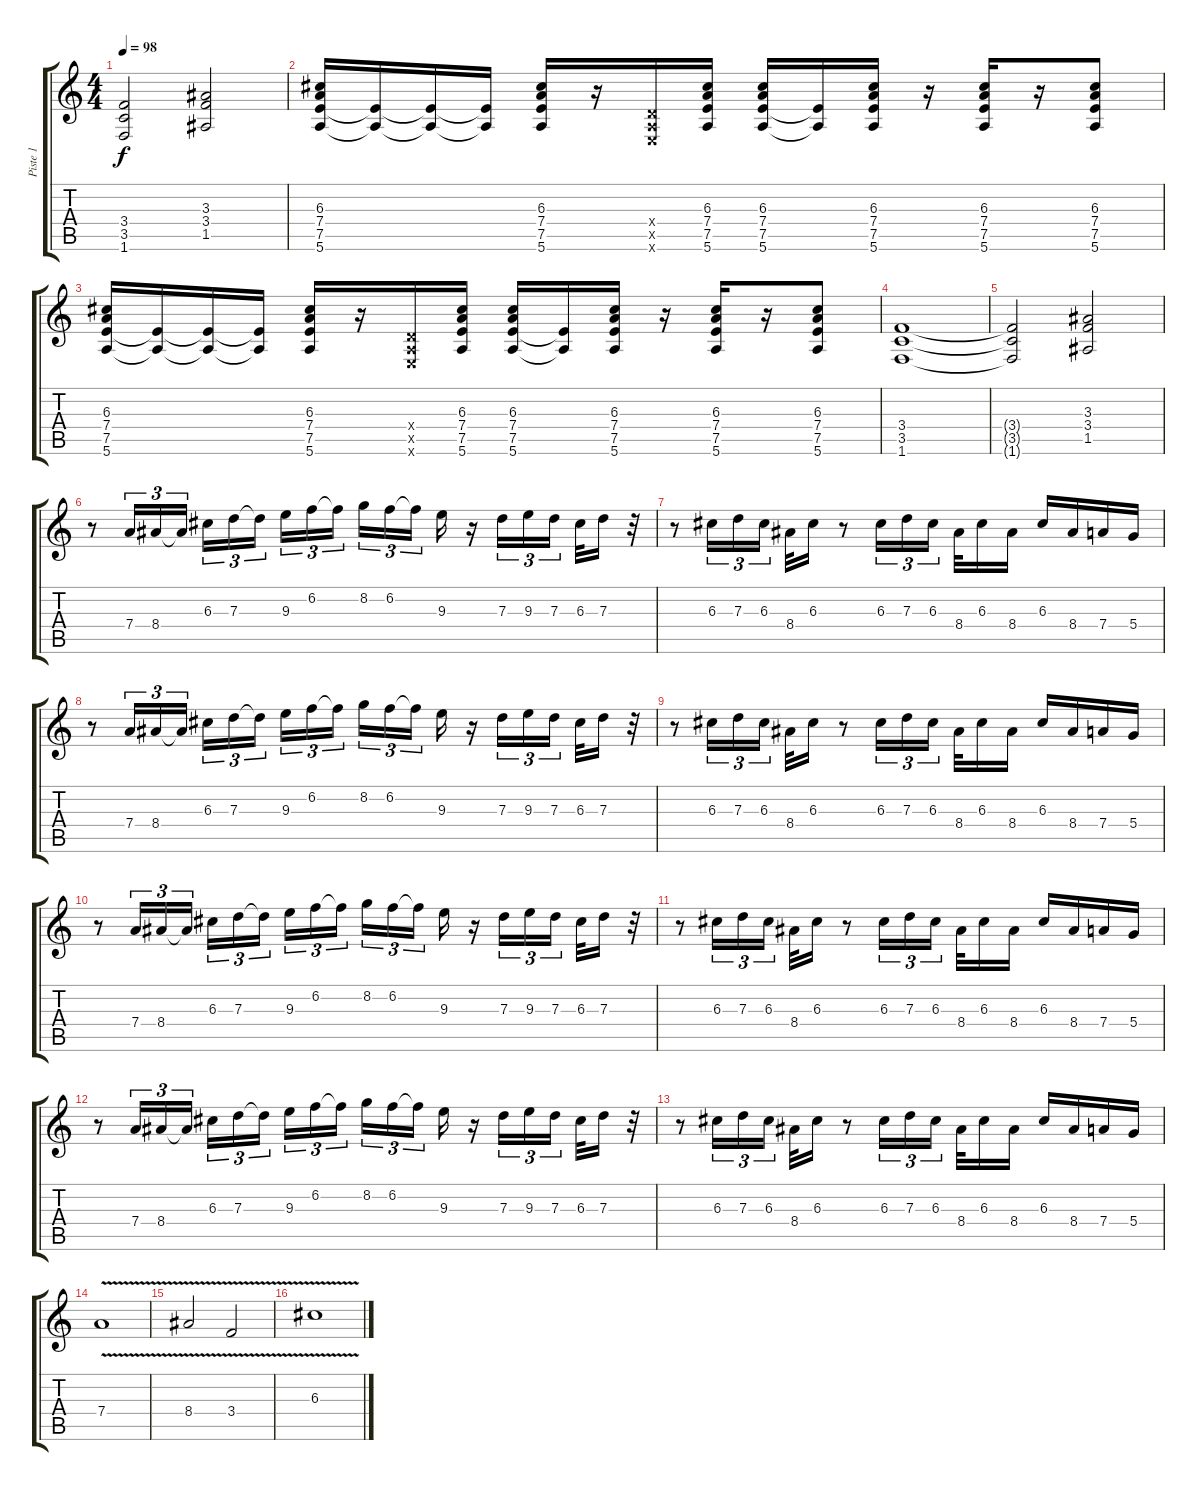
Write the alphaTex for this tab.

\track ("Piste 1" "Piste 1") {instrument distortionguitar}
\staff {score tabs}
\tuning (E4 B3 G3 D3 A2 E2) {hide}
\ts (4 4)
\tempo 98
\clef g2
\ks c
(3.4{t} 3.5{t} 1.6{t}).2{dy f} (3.3 3.4 1.5).2 |
(6.3 7.4 7.5 5.6).16 (7.5{t} 5.6{t}).16 (7.5{t} 5.6{t}).16 (7.5{t} 5.6{t}).16 (6.3 7.4 7.5 5.6).16 r.16 (0.4{x} 0.5{x} 0.6{x}).16 (6.3 7.4 7.5 5.6).16 (6.3 7.4 7.5 5.6).16 (7.5{t} 5.6{t}).16 (6.3 7.4 7.5 5.6).16 r.16 (6.3 7.4 7.5 5.6).16 r.16 (6.3 7.4 7.5 5.6).8 |
(6.3 7.4 7.5 5.6).16 (7.5{t} 5.6{t}).16 (7.5{t} 5.6{t}).16 (7.5{t} 5.6{t}).16 (6.3 7.4 7.5 5.6).16 r.16 (0.4{x} 0.5{x} 0.6{x}).16 (6.3 7.4 7.5 5.6).16 (6.3 7.4 7.5 5.6).16 (7.5{t} 5.6{t}).16 (6.3 7.4 7.5 5.6).16 r.16 (6.3 7.4 7.5 5.6).16 r.16 (6.3 7.4 7.5 5.6).8 |
(3.4 3.5 1.6).1 |
(3.4{t} 3.5{t} 1.6{t}).2 (3.3 3.4 1.5).2 |
r.8 7.4.16{tu (3 2)} 8.4.16{tu (3 2)} 8.4{t}.16{tu (3 2)} 6.3.16{tu (3 2)} 7.3.16{tu (3 2)} 7.3{t}.16{tu (3 2)} 9.3.16{tu (3 2)} 6.2.16{tu (3 2)} 6.2{t}.16{tu (3 2)} 8.2.16{tu (3 2)} 6.2.16{tu (3 2)} 6.2{t}.16{tu (3 2)} 9.3.16 r.16 7.3.16{tu (3 2)} 9.3.16{tu (3 2)} 7.3.16{tu (3 2)} 6.3.32 7.3.16 r.32 |
r.8 6.3.16{tu (3 2)} 7.3.16{tu (3 2)} 6.3.16{tu (3 2)} 8.4.32 6.3.16 r.8 6.3.16{tu (3 2)} 7.3.16{tu (3 2)} 6.3.16{tu (3 2)} 8.4.32 6.3.16 8.4.16 6.3.16 8.4.16 7.4.16 5.4.16 |
r.8 7.4.16{tu (3 2)} 8.4.16{tu (3 2)} 8.4{t}.16{tu (3 2)} 6.3.16{tu (3 2)} 7.3.16{tu (3 2)} 7.3{t}.16{tu (3 2)} 9.3.16{tu (3 2)} 6.2.16{tu (3 2)} 6.2{t}.16{tu (3 2)} 8.2.16{tu (3 2)} 6.2.16{tu (3 2)} 6.2{t}.16{tu (3 2)} 9.3.16 r.16 7.3.16{tu (3 2)} 9.3.16{tu (3 2)} 7.3.16{tu (3 2)} 6.3.32 7.3.16 r.32 |
r.8 6.3.16{tu (3 2)} 7.3.16{tu (3 2)} 6.3.16{tu (3 2)} 8.4.32 6.3.16 r.8 6.3.16{tu (3 2)} 7.3.16{tu (3 2)} 6.3.16{tu (3 2)} 8.4.32 6.3.16 8.4.16 6.3.16 8.4.16 7.4.16 5.4.16 |
r.8 7.4.16{tu (3 2)} 8.4.16{tu (3 2)} 8.4{t}.16{tu (3 2)} 6.3.16{tu (3 2)} 7.3.16{tu (3 2)} 7.3{t}.16{tu (3 2)} 9.3.16{tu (3 2)} 6.2.16{tu (3 2)} 6.2{t}.16{tu (3 2)} 8.2.16{tu (3 2)} 6.2.16{tu (3 2)} 6.2{t}.16{tu (3 2)} 9.3.16 r.16 7.3.16{tu (3 2)} 9.3.16{tu (3 2)} 7.3.16{tu (3 2)} 6.3.32 7.3.16 r.32 |
r.8 6.3.16{tu (3 2)} 7.3.16{tu (3 2)} 6.3.16{tu (3 2)} 8.4.32 6.3.16 r.8 6.3.16{tu (3 2)} 7.3.16{tu (3 2)} 6.3.16{tu (3 2)} 8.4.32 6.3.16 8.4.16 6.3.16 8.4.16 7.4.16 5.4.16 |
r.8 7.4.16{tu (3 2)} 8.4.16{tu (3 2)} 8.4{t}.16{tu (3 2)} 6.3.16{tu (3 2)} 7.3.16{tu (3 2)} 7.3{t}.16{tu (3 2)} 9.3.16{tu (3 2)} 6.2.16{tu (3 2)} 6.2{t}.16{tu (3 2)} 8.2.16{tu (3 2)} 6.2.16{tu (3 2)} 6.2{t}.16{tu (3 2)} 9.3.16 r.16 7.3.16{tu (3 2)} 9.3.16{tu (3 2)} 7.3.16{tu (3 2)} 6.3.32 7.3.16 r.32 |
r.8 6.3.16{tu (3 2)} 7.3.16{tu (3 2)} 6.3.16{tu (3 2)} 8.4.32 6.3.16 r.8 6.3.16{tu (3 2)} 7.3.16{tu (3 2)} 6.3.16{tu (3 2)} 8.4.32 6.3.16 8.4.16 6.3.16 8.4.16 7.4.16 5.4.16 |
7.4{v}.1 |
8.4{v}.2 3.4{v}.2 |
6.3{v}.1
